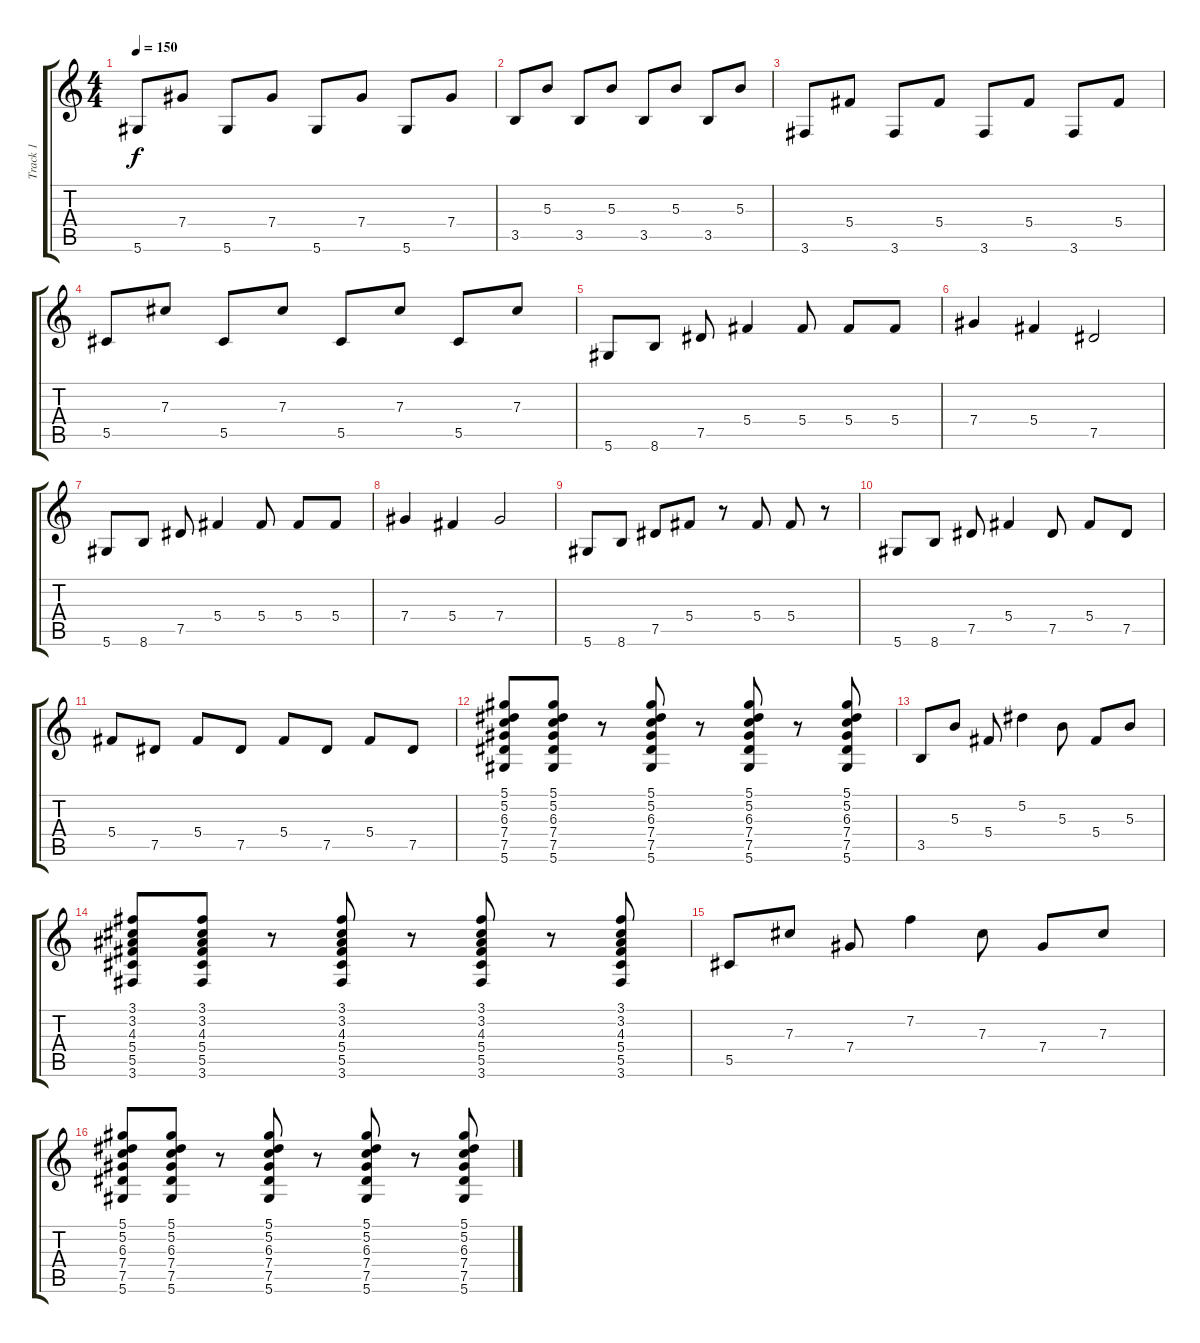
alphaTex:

\track ("Track 1" "Track 1") {instrument overdrivenguitar}
\staff {score tabs}
\tuning (Eb4 Bb3 Gb3 Db3 Ab2 Eb2) {hide}
\ts (4 4)
\tempo 150
\clef g2
\ks c
5.6.8{dy f} 7.4.8 5.6.8 7.4.8 5.6.8 7.4.8 5.6.8 7.4.8 |
3.5.8 5.3.8 3.5.8 5.3.8 3.5.8 5.3.8 3.5.8 5.3.8 |
3.6.8 5.4.8 3.6.8 5.4.8 3.6.8 5.4.8 3.6.8 5.4.8 |
5.5.8 7.3.8 5.5.8 7.3.8 5.5.8 7.3.8 5.5.8 7.3.8 |
5.6.8 8.6.8 7.5.8 5.4.4 5.4.8 5.4.8 5.4.8 |
7.4.4 5.4.4 7.5.2 |
5.6.8 8.6.8 7.5.8 5.4.4 5.4.8 5.4.8 5.4.8 |
7.4.4 5.4.4 7.4.2 |
5.6.8 8.6.8 7.5.8 5.4.8 r.8 5.4.8 5.4.8 r.8 |
5.6.8 8.6.8 7.5.8 5.4.4 7.5.8 5.4.8 7.5.8 |
5.4.8 7.5.8 5.4.8 7.5.8 5.4.8 7.5.8 5.4.8 7.5.8 |
(5.1 5.2 6.3 7.4 7.5 5.6).8 (5.1 5.2 6.3 7.4 7.5 5.6).8 r.8 (5.1 5.2 6.3 7.4 7.5 5.6).8 r.8 (5.1 5.2 6.3 7.4 7.5 5.6).8 r.8 (5.1 5.2 6.3 7.4 7.5 5.6).8 |
3.5.8 5.3.8 5.4.8 5.2.4 5.3.8 5.4.8 5.3.8 |
(3.1 3.2 4.3 5.4 5.5 3.6).8 (3.1 3.2 4.3 5.4 5.5 3.6).8 r.8 (3.1 3.2 4.3 5.4 5.5 3.6).8 r.8 (3.1 3.2 4.3 5.4 5.5 3.6).8 r.8 (3.1 3.2 4.3 5.4 5.5 3.6).8 |
5.5.8 7.3.8 7.4.8 7.2.4 7.3.8 7.4.8 7.3.8 |
(5.1 5.2 6.3 7.4 7.5 5.6).8 (5.1 5.2 6.3 7.4 7.5 5.6).8 r.8 (5.1 5.2 6.3 7.4 7.5 5.6).8 r.8 (5.1 5.2 6.3 7.4 7.5 5.6).8 r.8 (5.1 5.2 6.3 7.4 7.5 5.6).8
